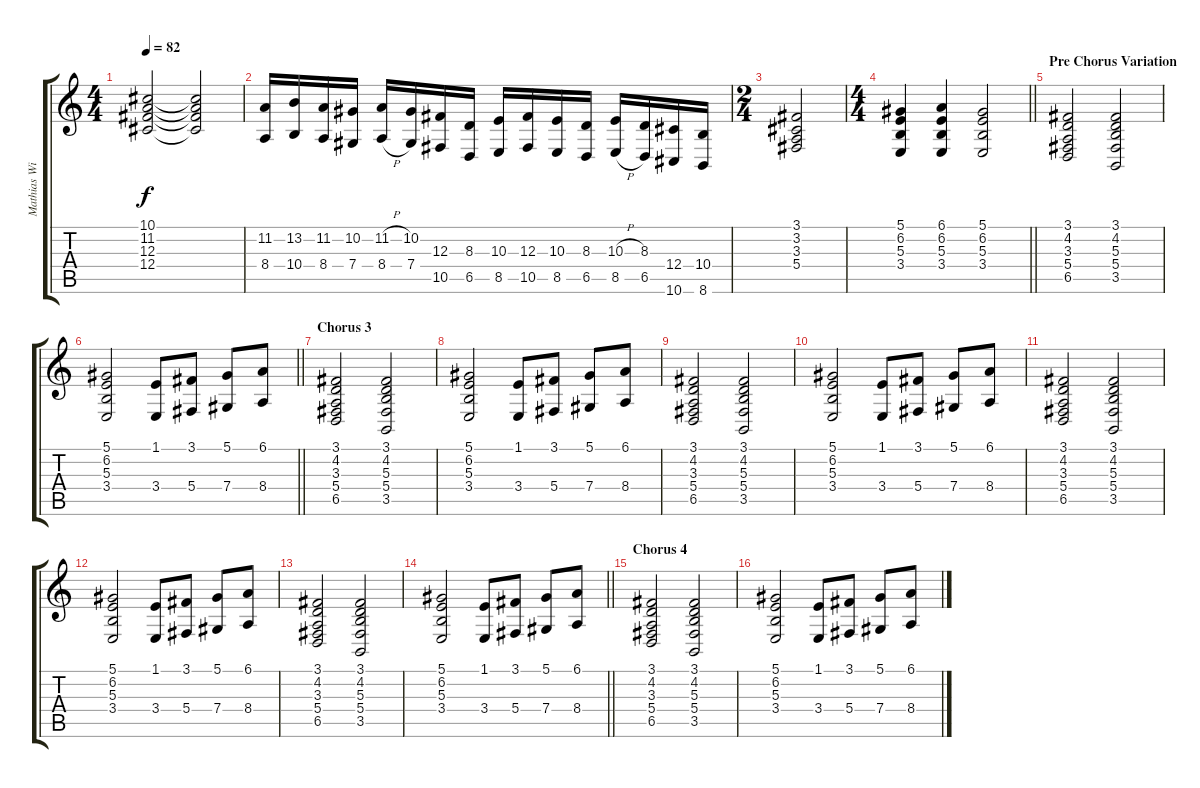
\track ("Mathias Wiesner - Strings 1" "Mathias Wi") {instrument stringensemble2}
\staff {score tabs}
\tuning (Eb4 Bb3 Gb3 Db3 Ab2 Eb2) {hide}
\ts (4 4)
\tempo 82
\clef g2
\ks c
(10.1 11.2 12.3 12.4).2{dy f} (10.1{t} 11.2{t} 12.3{t} 12.4{t}).2 |
(11.2 8.4).16 (13.2 10.4).16 (11.2 8.4).16 (10.2 7.4).16 (11.2{h} 8.4{h}).16 (10.2 7.4).16 (12.3 10.5).16 (8.3 6.5).16 (10.3 8.5).16 (12.3 10.5).16 (10.3 8.5).16 (8.3 6.5).16 (10.3{h} 8.5{h}).16 (8.3 6.5).16 (12.4 10.6).16 (10.4 8.6).16 |
\ts (2 4)
(3.1 3.2 3.3 5.4).2 |
\ts (4 4)
\barLineRight lightlight
(5.1 6.2 5.3 3.4).4 (6.1 6.2 5.3 3.4).4 (5.1 6.2 5.3 3.4).2 |
\section ("" "Pre Chorus Variation")
(3.1 4.2 3.3 5.4 6.5).2 (3.1 4.2 5.3 5.4 3.5).2 |
\barLineRight lightlight
(5.1 6.2 5.3 3.4).2 (1.1 3.4).8 (3.1 5.4).8 (5.1 7.4).8 (6.1 8.4).8 |
\section ("" "Chorus 3")
(3.1 4.2 3.3 5.4 6.5).2 (3.1 4.2 5.3 5.4 3.5).2 |
(5.1 6.2 5.3 3.4).2 (1.1 3.4).8 (3.1 5.4).8 (5.1 7.4).8 (6.1 8.4).8 |
(3.1 4.2 3.3 5.4 6.5).2 (3.1 4.2 5.3 5.4 3.5).2 |
(5.1 6.2 5.3 3.4).2 (1.1 3.4).8 (3.1 5.4).8 (5.1 7.4).8 (6.1 8.4).8 |
(3.1 4.2 3.3 5.4 6.5).2 (3.1 4.2 5.3 5.4 3.5).2 |
(5.1 6.2 5.3 3.4).2 (1.1 3.4).8 (3.1 5.4).8 (5.1 7.4).8 (6.1 8.4).8 |
(3.1 4.2 3.3 5.4 6.5).2 (3.1 4.2 5.3 5.4 3.5).2 |
\barLineRight lightlight
(5.1 6.2 5.3 3.4).2 (1.1 3.4).8 (3.1 5.4).8 (5.1 7.4).8 (6.1 8.4).8 |
\section ("" "Chorus 4")
(3.1 4.2 3.3 5.4 6.5).2 (3.1 4.2 5.3 5.4 3.5).2 |
(5.1 6.2 5.3 3.4).2 (1.1 3.4).8 (3.1 5.4).8 (5.1 7.4).8 (6.1 8.4).8
